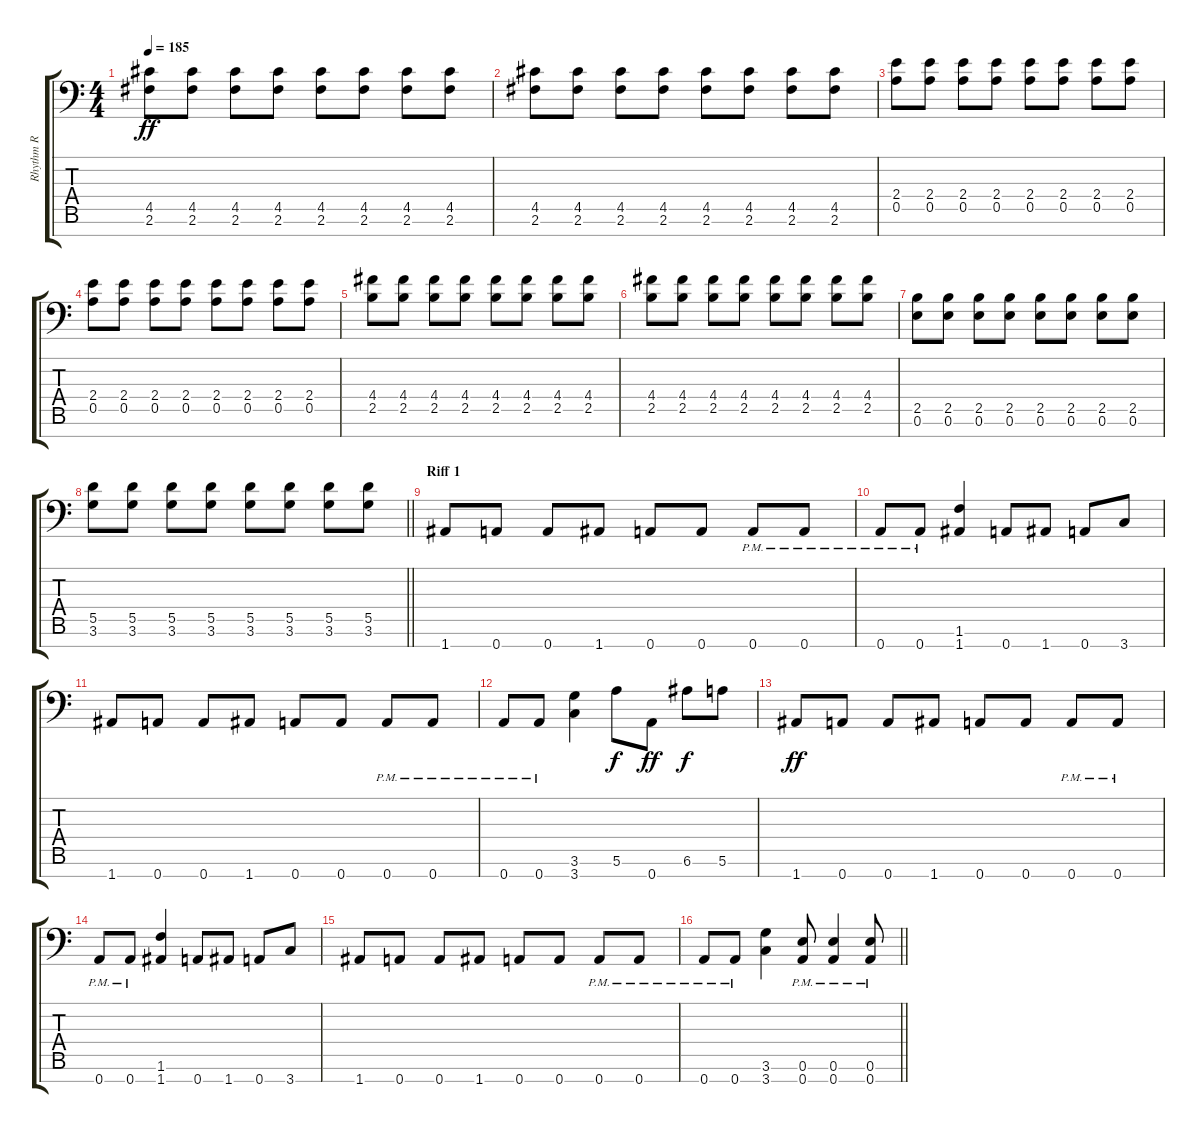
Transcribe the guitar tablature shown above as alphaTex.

\track ("Rhythm R" "Rhythm R") {instrument overdrivenguitar}
\staff {score tabs}
\tuning (E4 B3 G3 D3 A2 E2 A1) {hide}
\ts (4 4)
\tempo 185
\clef f4
\ks c
(4.5 2.6).8{dy ff} (4.5 2.6).8 (4.5 2.6).8 (4.5 2.6).8 (4.5 2.6).8 (4.5 2.6).8 (4.5 2.6).8 (4.5 2.6).8 |
(4.5 2.6).8 (4.5 2.6).8 (4.5 2.6).8 (4.5 2.6).8 (4.5 2.6).8 (4.5 2.6).8 (4.5 2.6).8 (4.5 2.6).8 |
(2.4 0.5).8 (2.4 0.5).8 (2.4 0.5).8 (2.4 0.5).8 (2.4 0.5).8 (2.4 0.5).8 (2.4 0.5).8 (2.4 0.5).8 |
(2.4 0.5).8 (2.4 0.5).8 (2.4 0.5).8 (2.4 0.5).8 (2.4 0.5).8 (2.4 0.5).8 (2.4 0.5).8 (2.4 0.5).8 |
(4.4 2.5).8 (4.4 2.5).8 (4.4 2.5).8 (4.4 2.5).8 (4.4 2.5).8 (4.4 2.5).8 (4.4 2.5).8 (4.4 2.5).8 |
(4.4 2.5).8 (4.4 2.5).8 (4.4 2.5).8 (4.4 2.5).8 (4.4 2.5).8 (4.4 2.5).8 (4.4 2.5).8 (4.4 2.5).8 |
(2.5 0.6).8 (2.5 0.6).8 (2.5 0.6).8 (2.5 0.6).8 (2.5 0.6).8 (2.5 0.6).8 (2.5 0.6).8 (2.5 0.6).8 |
\barLineRight lightlight
(5.5 3.6).8 (5.5 3.6).8 (5.5 3.6).8 (5.5 3.6).8 (5.5 3.6).8 (5.5 3.6).8 (5.5 3.6).8 (5.5 3.6).8 |
\section ("" "Riff 1")
1.7.8 0.7.8 0.7.8 1.7.8 0.7.8 0.7.8 0.7{pm}.8 0.7{pm}.8 |
0.7{pm}.8 0.7{pm}.8 (1.6 1.7).4 0.7.8 1.7.8 0.7.8 3.7.8 |
1.7.8 0.7.8 0.7.8 1.7.8 0.7.8 0.7.8 0.7{pm}.8 0.7{pm}.8 |
0.7{pm}.8 0.7{pm}.8 (3.6 3.7).4 5.6.8{dy f} 0.7.8{dy ff} 6.6.8{dy f} 5.6.8 |
1.7.8{dy ff} 0.7.8 0.7.8 1.7.8 0.7.8 0.7.8 0.7{pm}.8 0.7{pm}.8 |
0.7{pm}.8 0.7{pm}.8 (1.6 1.7).4 0.7.8 1.7.8 0.7.8 3.7.8 |
1.7.8 0.7.8 0.7.8 1.7.8 0.7.8 0.7.8 0.7{pm}.8 0.7{pm}.8 |
\barLineRight lightlight
0.7{pm}.8 0.7{pm}.8 (3.6 3.7).4 (0.6{pm} 0.7{pm}).8 (0.6{pm} 0.7{pm}).4 (0.6{pm} 0.7{pm}).8
